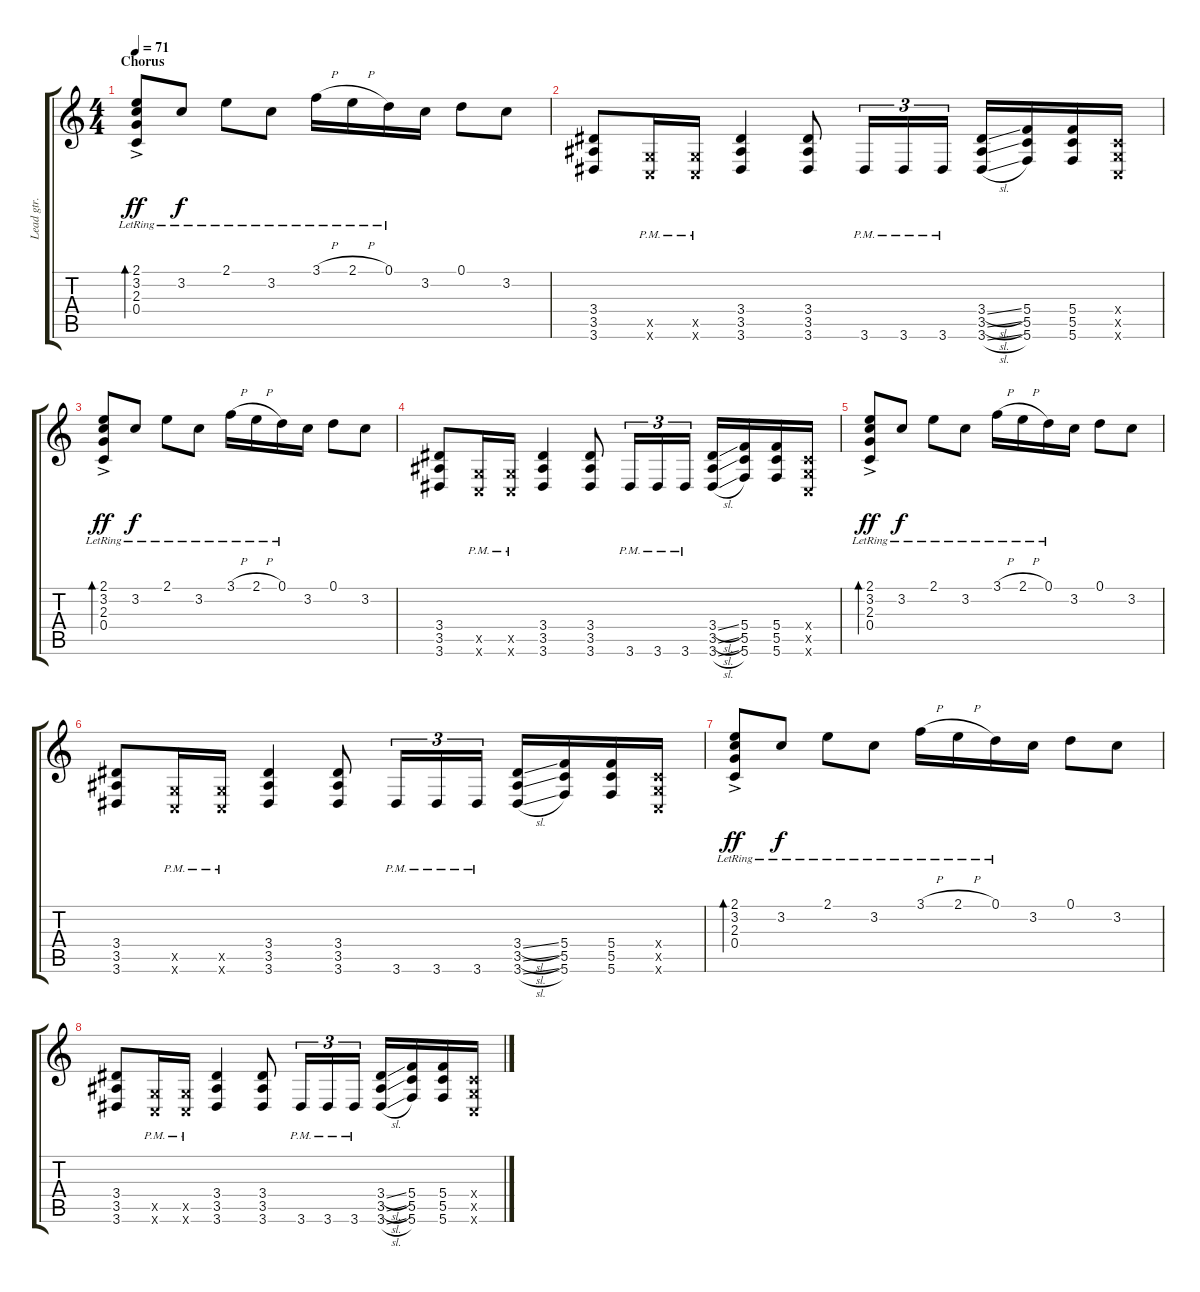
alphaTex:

\track ("Lead gtr." "Lead gtr.") {instrument distortionguitar}
\staff {score tabs}
\tuning (D4 A3 F3 C3 G2 C2) {hide}
\ts (4 4)
\section ("" "Chorus")
\tempo 71
\clef g2
\ks c
(2.1{ac lr} 3.2{lr} 2.3 0.4{lr}).8{bd 30 dy ff} 3.2{lr}.8{dy f} 2.1{lr}.8 3.2{lr}.8 3.1{h lr}.16 2.1{h lr}.16 0.1{lr}.16 3.2.16 0.1.8 3.2.8 |
(3.4 3.5 3.6).8 (0.5{x} 0.6{pm x}).16 (0.5{x} 0.6{pm x}).16 (3.4 3.5 3.6).4 (3.4 3.5 3.6).8 3.6{pm}.16{tu (3 2)} 3.6{pm}.16{tu (3 2)} 3.6{pm}.16{tu (3 2)} (3.4{sl} 3.5{sl} 3.6{sl}).16 (5.4 5.5 5.6).16 (5.4 5.5 5.6).16 (0.4{x} 0.5{x} 0.6{x}).16 |
(2.1{ac lr} 3.2{lr} 2.3 0.4{lr}).8{bd 30 dy ff} 3.2{lr}.8{dy f} 2.1{lr}.8 3.2{lr}.8 3.1{h lr}.16 2.1{h lr}.16 0.1{lr}.16 3.2.16 0.1.8 3.2.8 |
(3.4 3.5 3.6).8 (0.5{x} 0.6{pm x}).16 (0.5{x} 0.6{pm x}).16 (3.4 3.5 3.6).4 (3.4 3.5 3.6).8 3.6{pm}.16{tu (3 2)} 3.6{pm}.16{tu (3 2)} 3.6{pm}.16{tu (3 2)} (3.4{sl} 3.5{sl} 3.6{sl}).16 (5.4 5.5 5.6).16 (5.4 5.5 5.6).16 (0.4{x} 0.5{x} 0.6{x}).16 |
(2.1{ac lr} 3.2{lr} 2.3 0.4{lr}).8{bd 30 dy ff} 3.2{lr}.8{dy f} 2.1{lr}.8 3.2{lr}.8 3.1{h lr}.16 2.1{h lr}.16 0.1{lr}.16 3.2.16 0.1.8 3.2.8 |
(3.4 3.5 3.6).8 (0.5{x} 0.6{pm x}).16 (0.5{x} 0.6{pm x}).16 (3.4 3.5 3.6).4 (3.4 3.5 3.6).8 3.6{pm}.16{tu (3 2)} 3.6{pm}.16{tu (3 2)} 3.6{pm}.16{tu (3 2)} (3.4{sl} 3.5{sl} 3.6{sl}).16 (5.4 5.5 5.6).16 (5.4 5.5 5.6).16 (0.4{x} 0.5{x} 0.6{x}).16 |
(2.1{ac lr} 3.2{lr} 2.3 0.4{lr}).8{bd 30 dy ff} 3.2{lr}.8{dy f} 2.1{lr}.8 3.2{lr}.8 3.1{h lr}.16 2.1{h lr}.16 0.1{lr}.16 3.2.16 0.1.8 3.2.8 |
(3.4 3.5 3.6).8 (0.5{x} 0.6{pm x}).16 (0.5{x} 0.6{pm x}).16 (3.4 3.5 3.6).4 (3.4 3.5 3.6).8 3.6{pm}.16{tu (3 2)} 3.6{pm}.16{tu (3 2)} 3.6{pm}.16{tu (3 2)} (3.4{sl} 3.5{sl} 3.6{sl}).16 (5.4 5.5 5.6).16 (5.4 5.5 5.6).16 (0.4{x} 0.5{x} 0.6{x}).16
